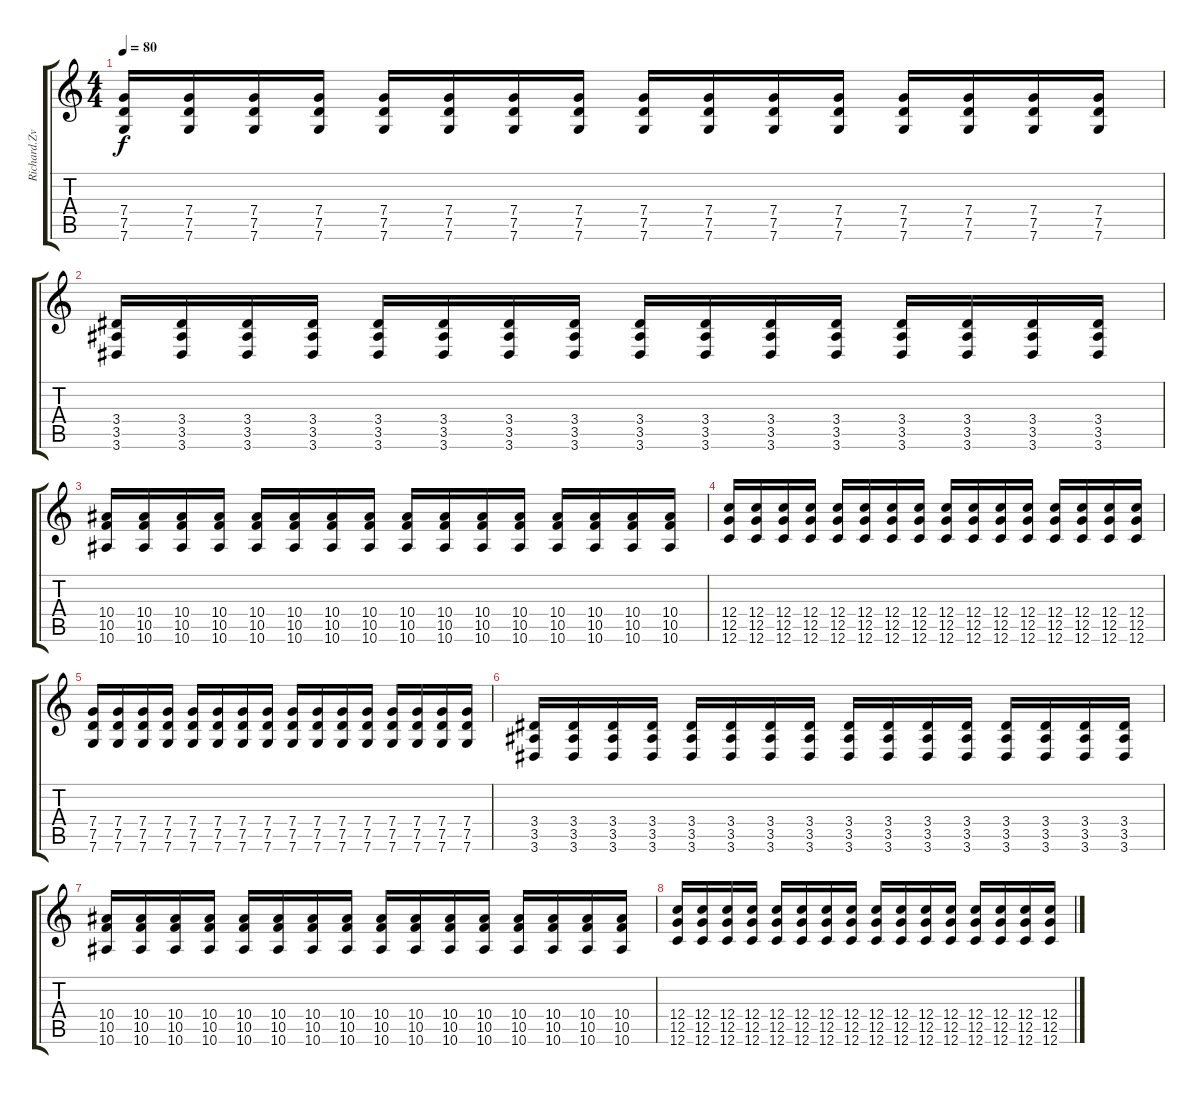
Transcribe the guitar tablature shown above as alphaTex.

\track ("Richard.Zven Kruspe" "Richard.Zv") {instrument distortionguitar}
\staff {score tabs}
\tuning (D4 A3 F3 C3 G2 C2) {hide}
\ts (4 4)
\tempo 80
\clef g2
\ks c
(7.4 7.5 7.6).16{dy f} (7.4 7.5 7.6).16 (7.4 7.5 7.6).16 (7.4 7.5 7.6).16 (7.4 7.5 7.6).16 (7.4 7.5 7.6).16 (7.4 7.5 7.6).16 (7.4 7.5 7.6).16 (7.4 7.5 7.6).16 (7.4 7.5 7.6).16 (7.4 7.5 7.6).16 (7.4 7.5 7.6).16 (7.4 7.5 7.6).16 (7.4 7.5 7.6).16 (7.4 7.5 7.6).16 (7.4 7.5 7.6).16 |
(3.4 3.5 3.6).16 (3.4 3.5 3.6).16 (3.4 3.5 3.6).16 (3.4 3.5 3.6).16 (3.4 3.5 3.6).16 (3.4 3.5 3.6).16 (3.4 3.5 3.6).16 (3.4 3.5 3.6).16 (3.4 3.5 3.6).16 (3.4 3.5 3.6).16 (3.4 3.5 3.6).16 (3.4 3.5 3.6).16 (3.4 3.5 3.6).16 (3.4 3.5 3.6).16 (3.4 3.5 3.6).16 (3.4 3.5 3.6).16 |
(10.4 10.5 10.6).16 (10.4 10.5 10.6).16 (10.4 10.5 10.6).16 (10.4 10.5 10.6).16 (10.4 10.5 10.6).16 (10.4 10.5 10.6).16 (10.4 10.5 10.6).16 (10.4 10.5 10.6).16 (10.4 10.5 10.6).16 (10.4 10.5 10.6).16 (10.4 10.5 10.6).16 (10.4 10.5 10.6).16 (10.4 10.5 10.6).16 (10.4 10.5 10.6).16 (10.4 10.5 10.6).16 (10.4 10.5 10.6).16 |
(12.4 12.5 12.6).16 (12.4 12.5 12.6).16 (12.4 12.5 12.6).16 (12.4 12.5 12.6).16 (12.4 12.5 12.6).16 (12.4 12.5 12.6).16 (12.4 12.5 12.6).16 (12.4 12.5 12.6).16 (12.4 12.5 12.6).16 (12.4 12.5 12.6).16 (12.4 12.5 12.6).16 (12.4 12.5 12.6).16 (12.4 12.5 12.6).16 (12.4 12.5 12.6).16 (12.4 12.5 12.6).16 (12.4 12.5 12.6).16 |
(7.4 7.5 7.6).16 (7.4 7.5 7.6).16 (7.4 7.5 7.6).16 (7.4 7.5 7.6).16 (7.4 7.5 7.6).16 (7.4 7.5 7.6).16 (7.4 7.5 7.6).16 (7.4 7.5 7.6).16 (7.4 7.5 7.6).16 (7.4 7.5 7.6).16 (7.4 7.5 7.6).16 (7.4 7.5 7.6).16 (7.4 7.5 7.6).16 (7.4 7.5 7.6).16 (7.4 7.5 7.6).16 (7.4 7.5 7.6).16 |
(3.4 3.5 3.6).16 (3.4 3.5 3.6).16 (3.4 3.5 3.6).16 (3.4 3.5 3.6).16 (3.4 3.5 3.6).16 (3.4 3.5 3.6).16 (3.4 3.5 3.6).16 (3.4 3.5 3.6).16 (3.4 3.5 3.6).16 (3.4 3.5 3.6).16 (3.4 3.5 3.6).16 (3.4 3.5 3.6).16 (3.4 3.5 3.6).16 (3.4 3.5 3.6).16 (3.4 3.5 3.6).16 (3.4 3.5 3.6).16 |
(10.4 10.5 10.6).16 (10.4 10.5 10.6).16 (10.4 10.5 10.6).16 (10.4 10.5 10.6).16 (10.4 10.5 10.6).16 (10.4 10.5 10.6).16 (10.4 10.5 10.6).16 (10.4 10.5 10.6).16 (10.4 10.5 10.6).16 (10.4 10.5 10.6).16 (10.4 10.5 10.6).16 (10.4 10.5 10.6).16 (10.4 10.5 10.6).16 (10.4 10.5 10.6).16 (10.4 10.5 10.6).16 (10.4 10.5 10.6).16 |
(12.4 12.5 12.6).16 (12.4 12.5 12.6).16 (12.4 12.5 12.6).16 (12.4 12.5 12.6).16 (12.4 12.5 12.6).16 (12.4 12.5 12.6).16 (12.4 12.5 12.6).16 (12.4 12.5 12.6).16 (12.4 12.5 12.6).16 (12.4 12.5 12.6).16 (12.4 12.5 12.6).16 (12.4 12.5 12.6).16 (12.4 12.5 12.6).16 (12.4 12.5 12.6).16 (12.4 12.5 12.6).16 (12.4 12.5 12.6).16
